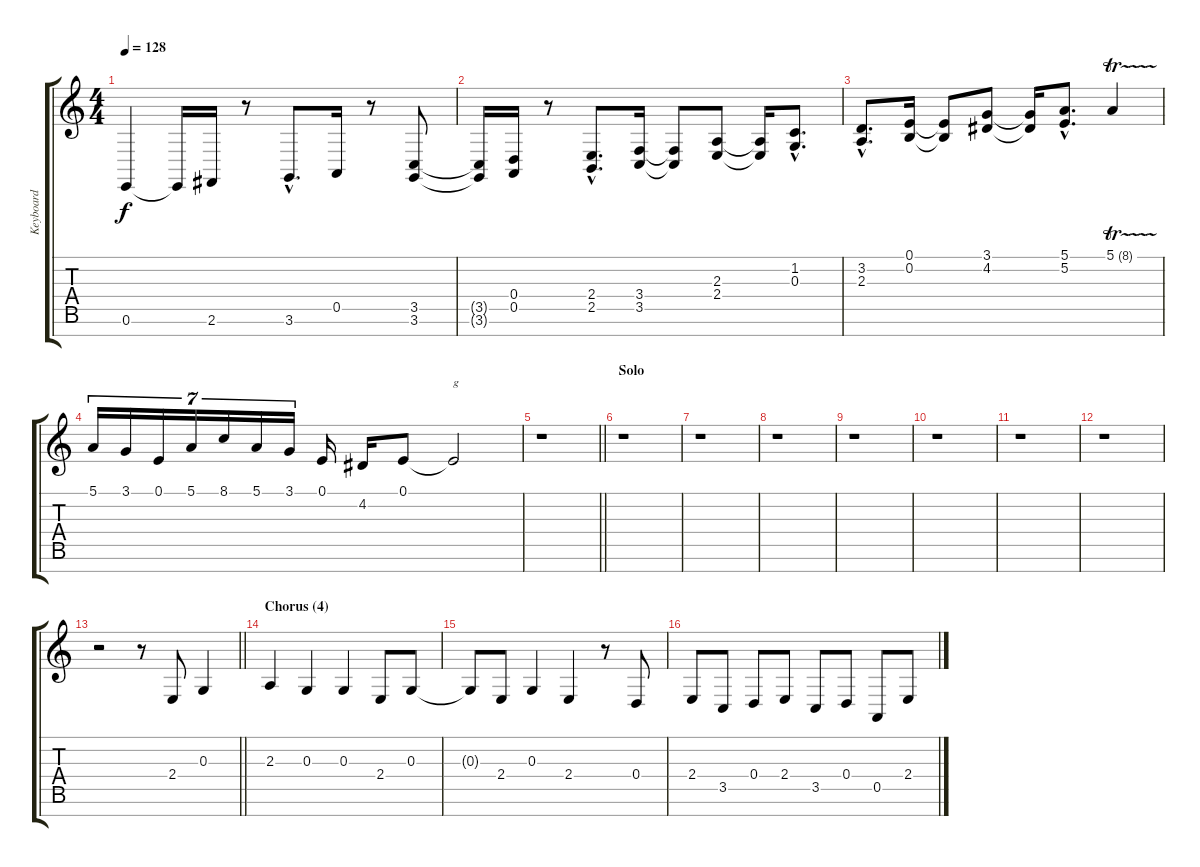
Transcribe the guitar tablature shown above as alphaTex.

\track ("Keyboard" "Keyboard") {instrument pad1newage}
\staff {score tabs}
\tuning (E4 B3 G3 D3 A2 E2 B1) {hide}
\ts (4 4)
\tempo 128
\clef g2
\ks aminor
0.6.4{dy f} 0.6{t}.16 2.6.16 r.8 3.6{hac}.8{d} 0.5.16 r.8 (3.5 3.6).8 |
(3.5{t} 3.6{t}).16 (0.4 0.5).16 r.8 (2.4{hac} 2.5{hac}).8{d} (3.4 3.5).16 (3.4{t} 3.5{t}).8 (2.3 2.4).8 (2.3{t} 2.4{t}).16 (1.2{hac} 0.3{hac}).8{d} |
(3.2{hac} 2.3{hac}).8{d} (0.1 0.2).16 (0.1{t} 0.2{t}).8 (3.1 4.2).8 (3.1{t} 4.2{t}).16 (5.1{hac} 5.2{hac}).8{d} 5.1{tr (8 32)}.4 |
5.1.16{tu (7 4)} 3.1.16{tu (7 4)} 0.1.16{tu (7 4)} 5.1.16{tu (7 4)} 8.1.16{tu (7 4)} 5.1.16{tu (7 4)} 3.1.16{tu (7 4)} 0.1.16 4.2.16 0.1.8 0.1{t}.2{txt "g"} |
\barLineRight lightlight
r.1 |
\section ("" "Solo")
r.1 |
r.1 |
r.1 |
r.1 |
r.1 |
r.1 |
r.1 |
\barLineRight lightlight
r.2{instrument synthbrass1} r.8 2.4.8 0.3.4 |
\section ("" "Chorus (4)")
2.3.4 0.3.4 0.3.4 2.4.8 0.3.8 |
0.3{t}.8 2.4.8 0.3.4 2.4.4 r.8 0.4.8 |
2.4.8 3.5.8 0.4.8 2.4.8 3.5.8 0.4.8 0.5.8 2.4.8
